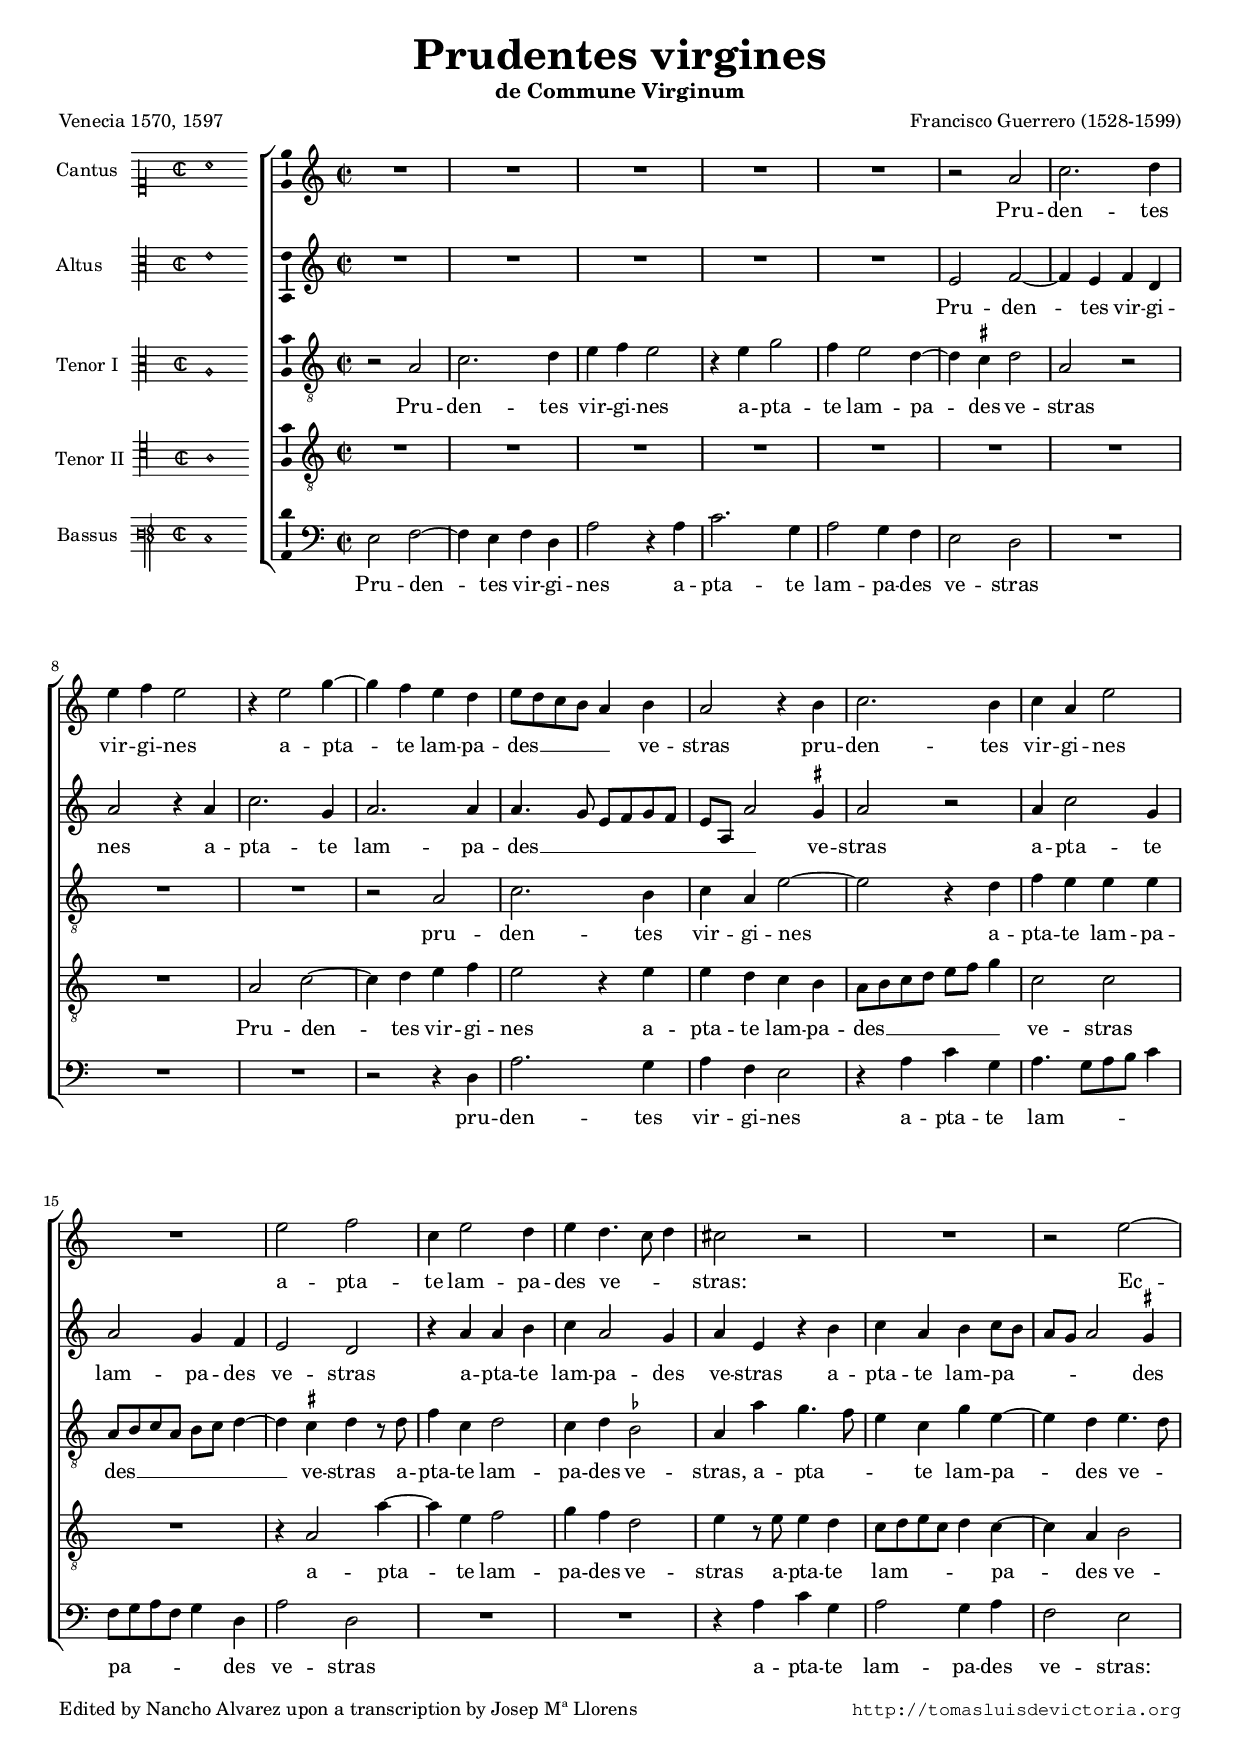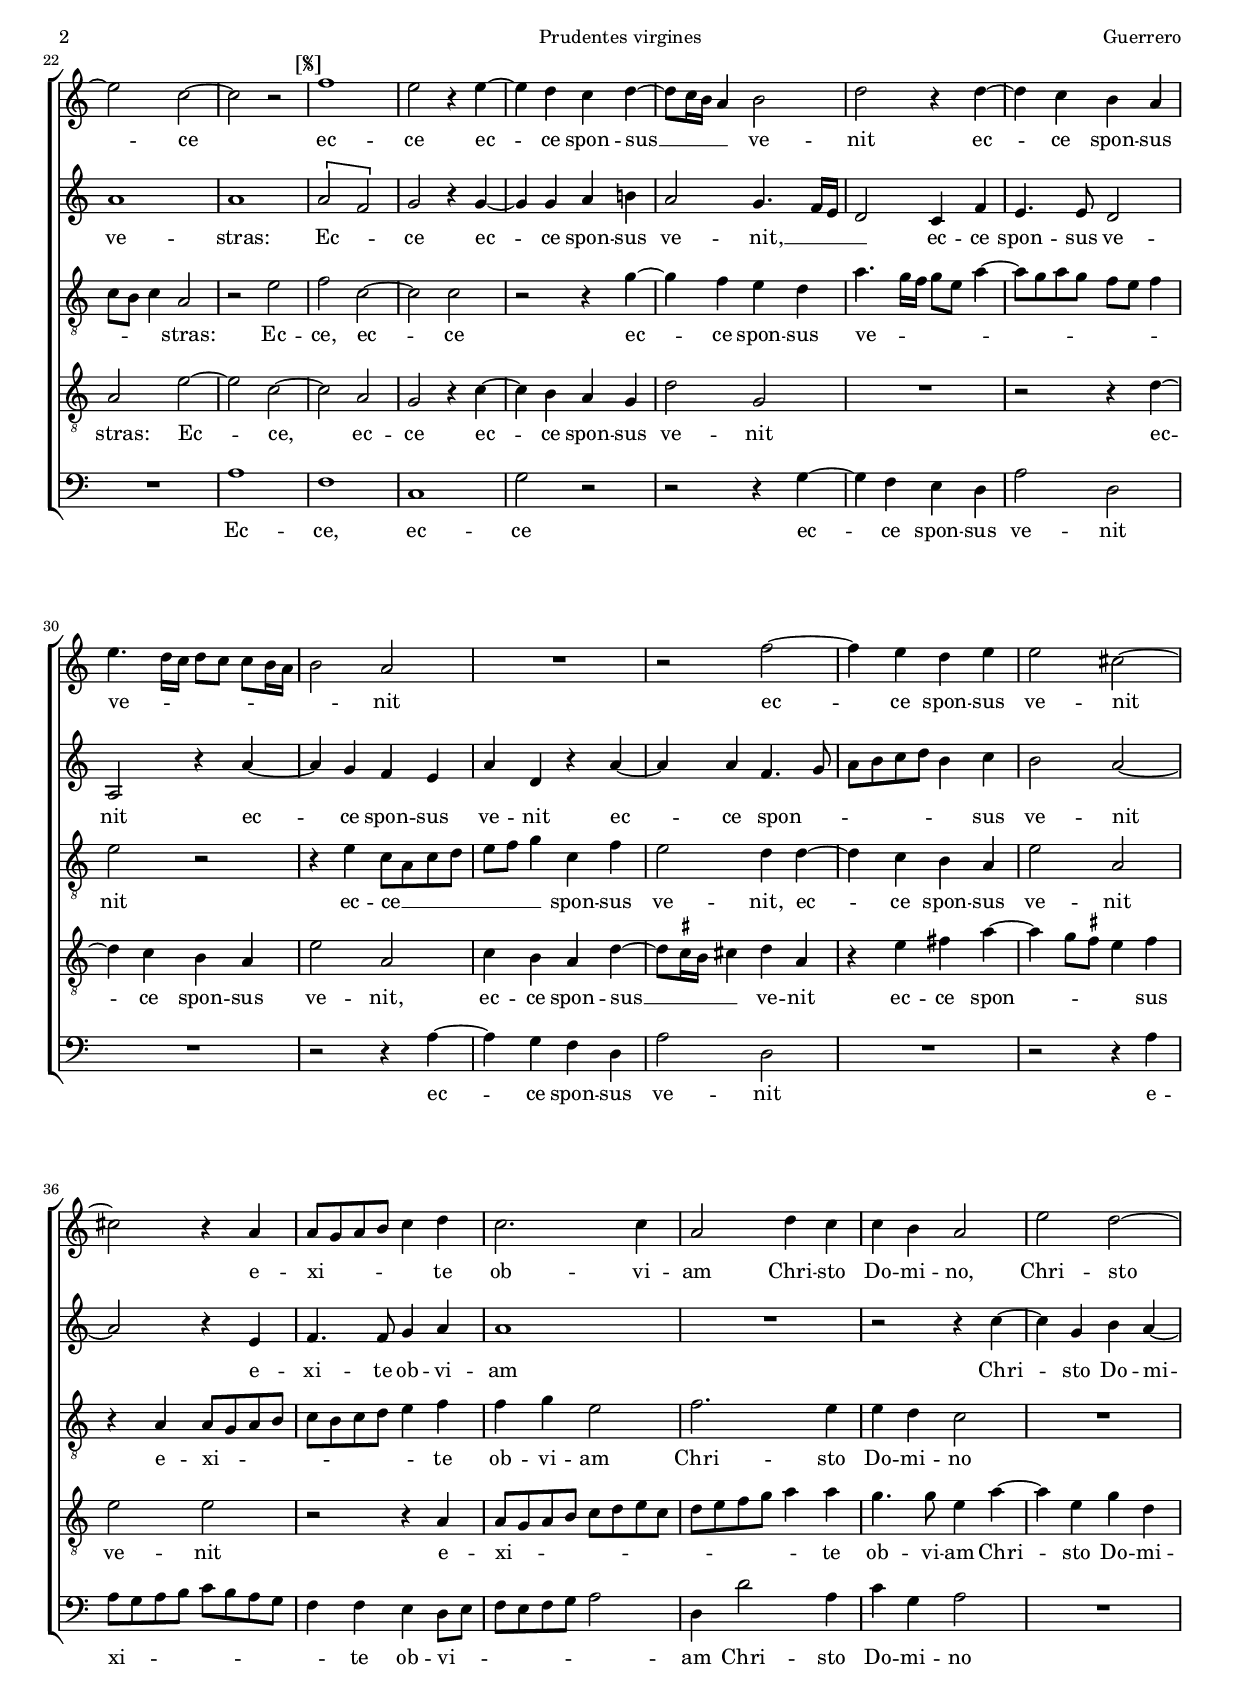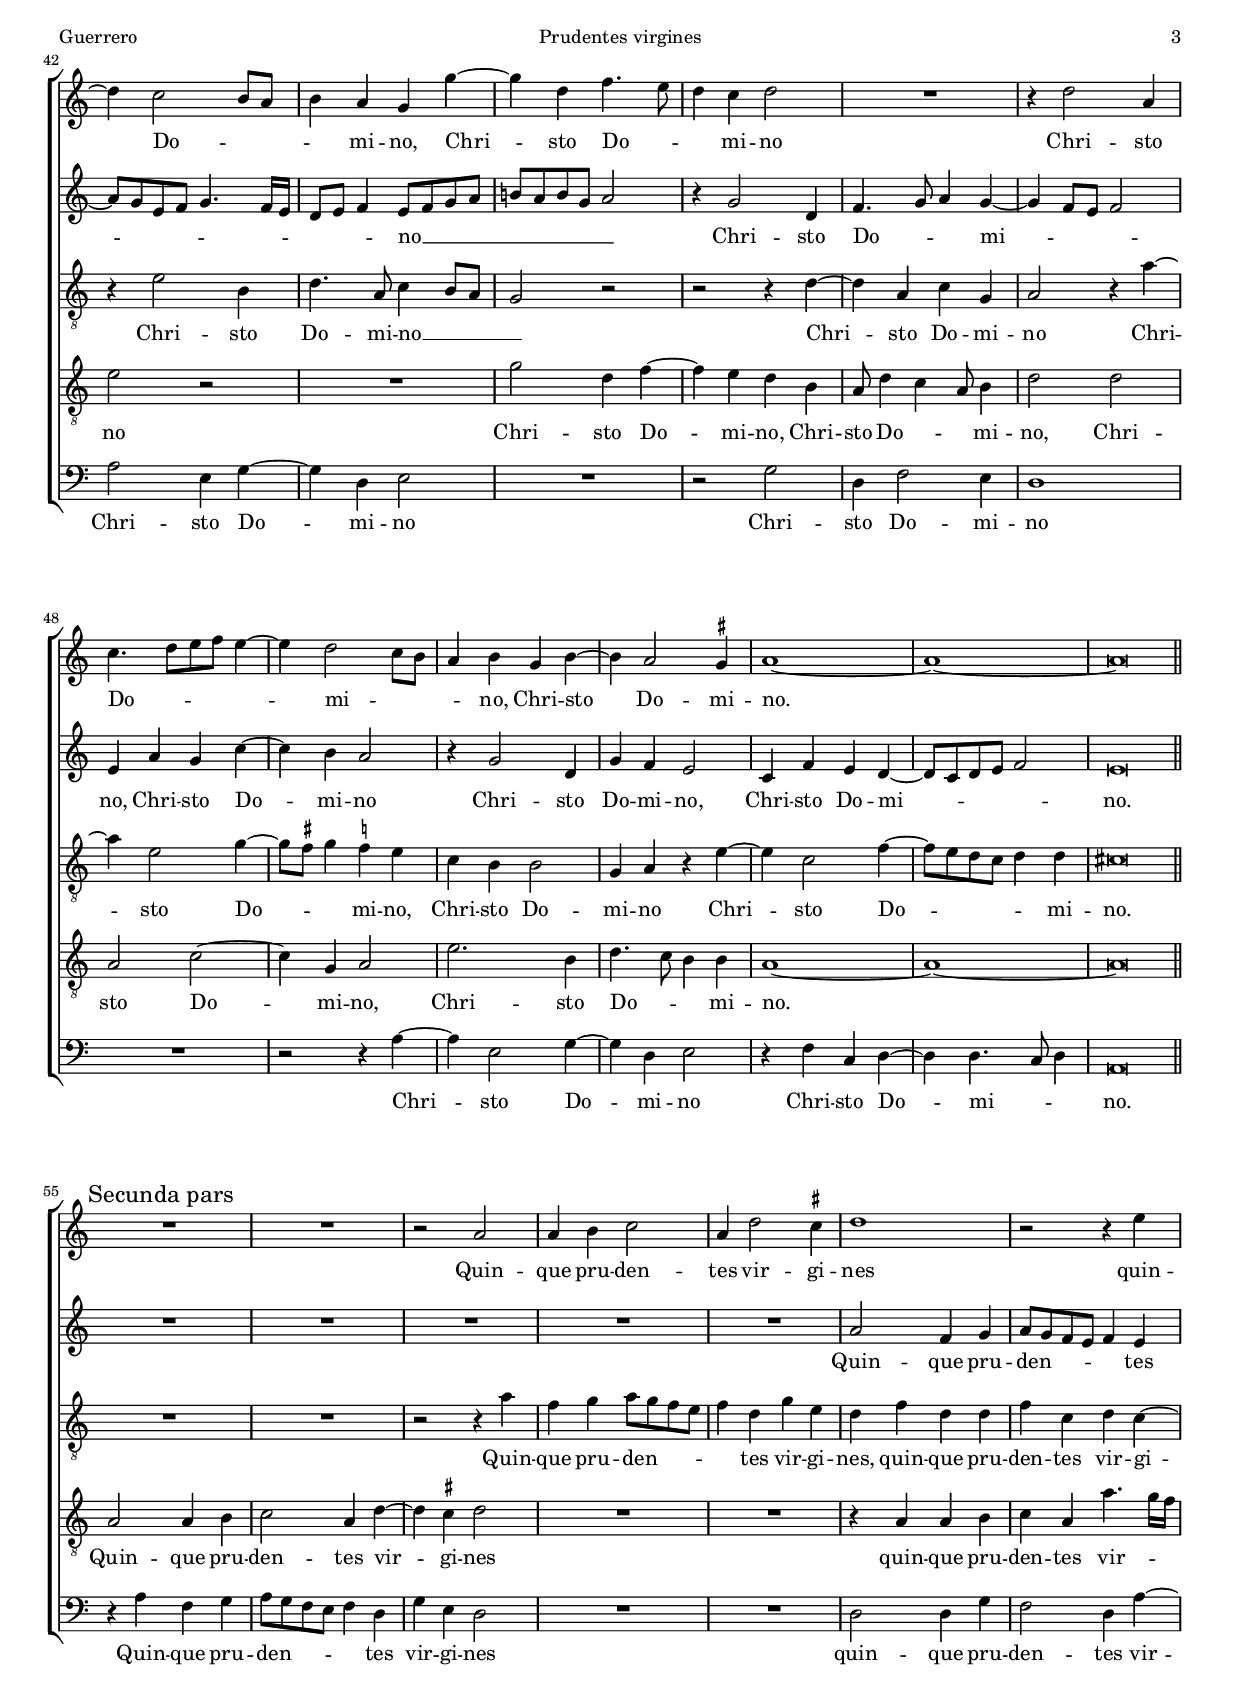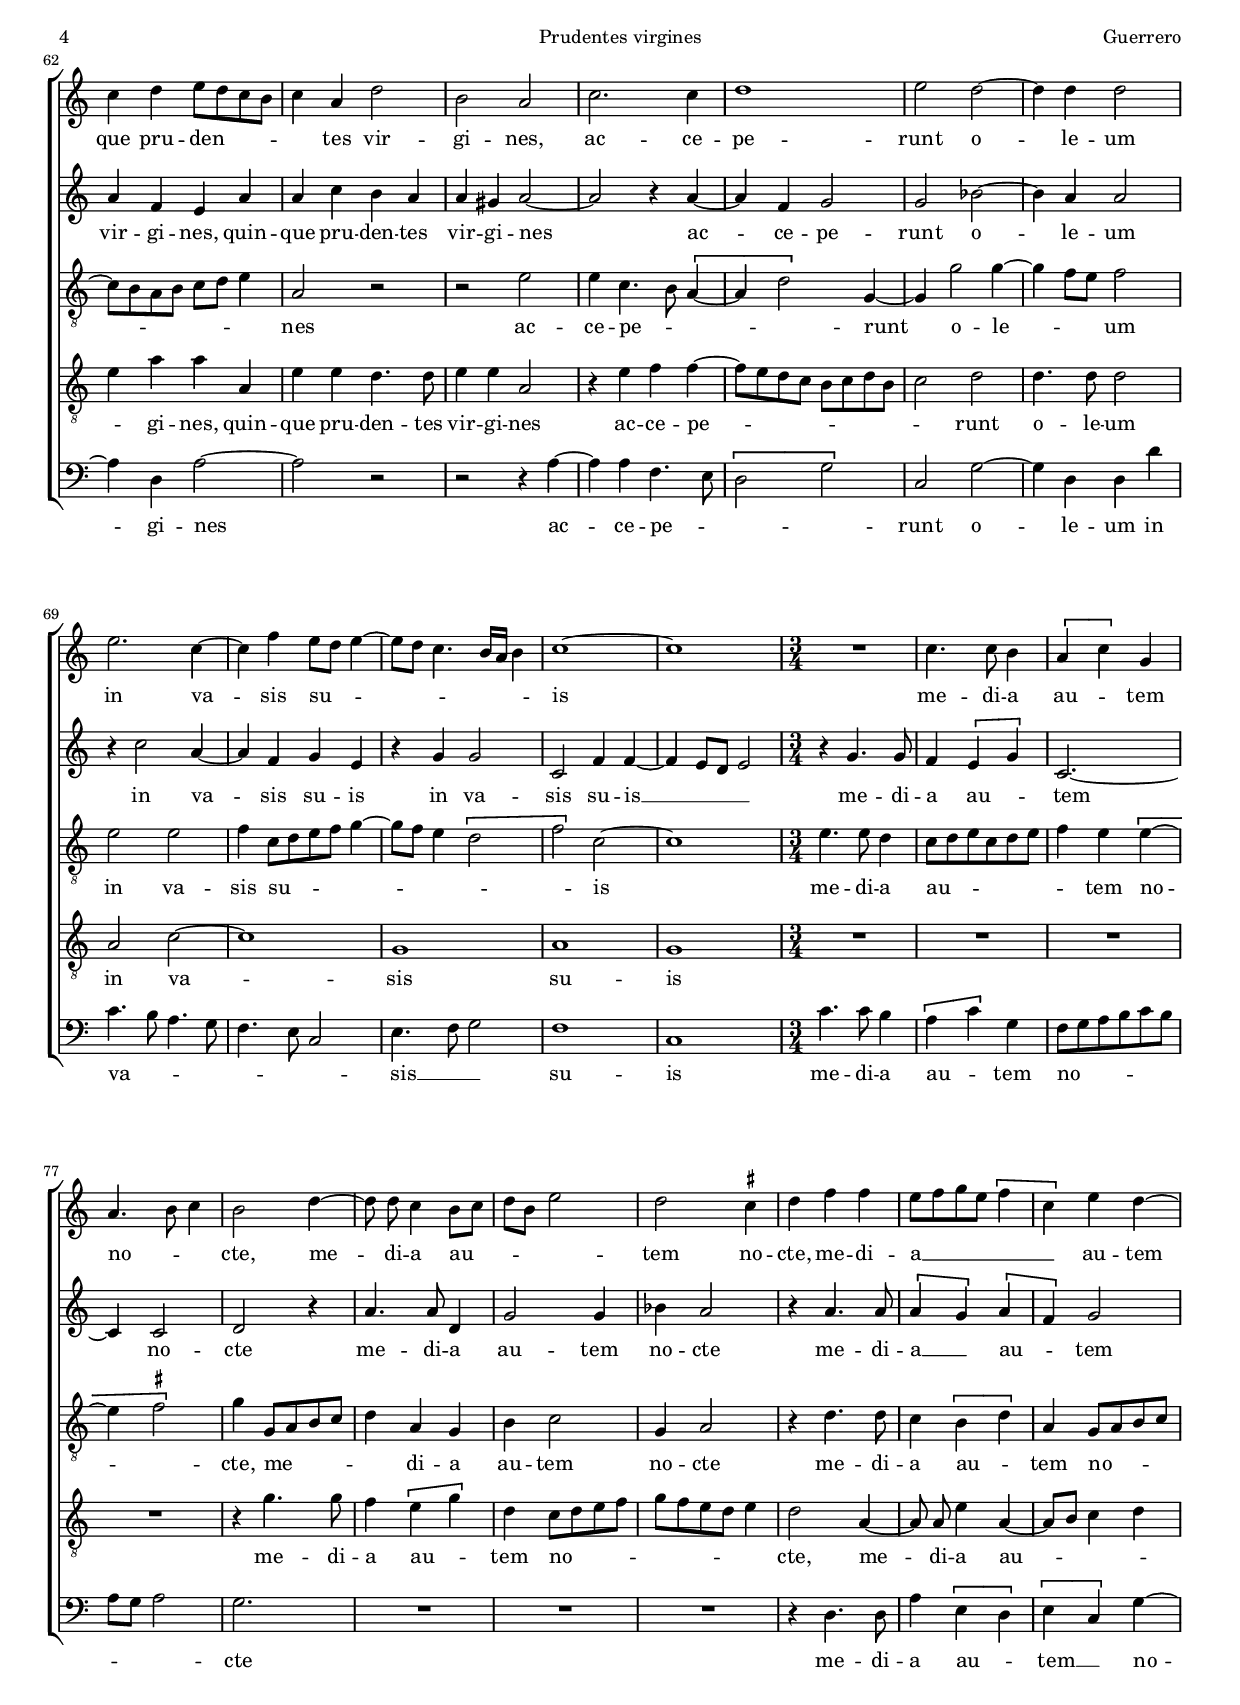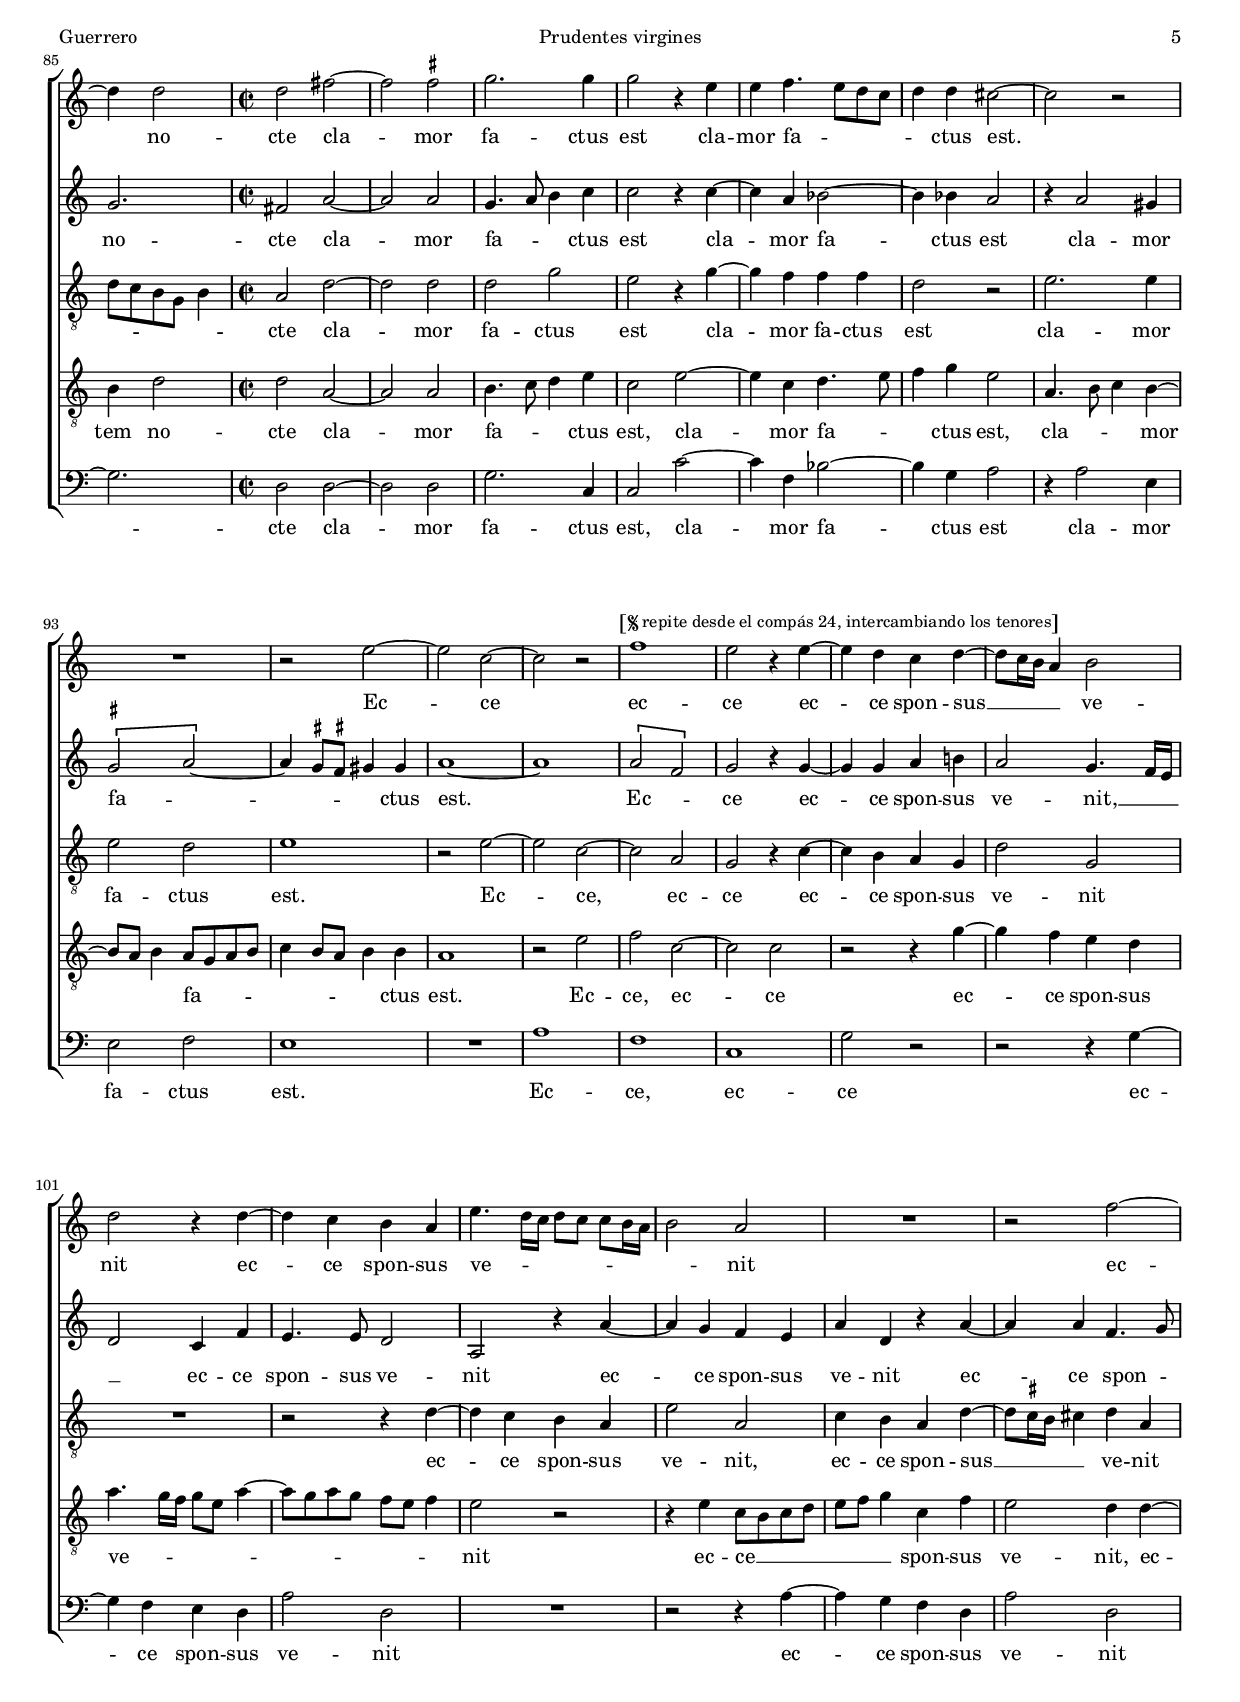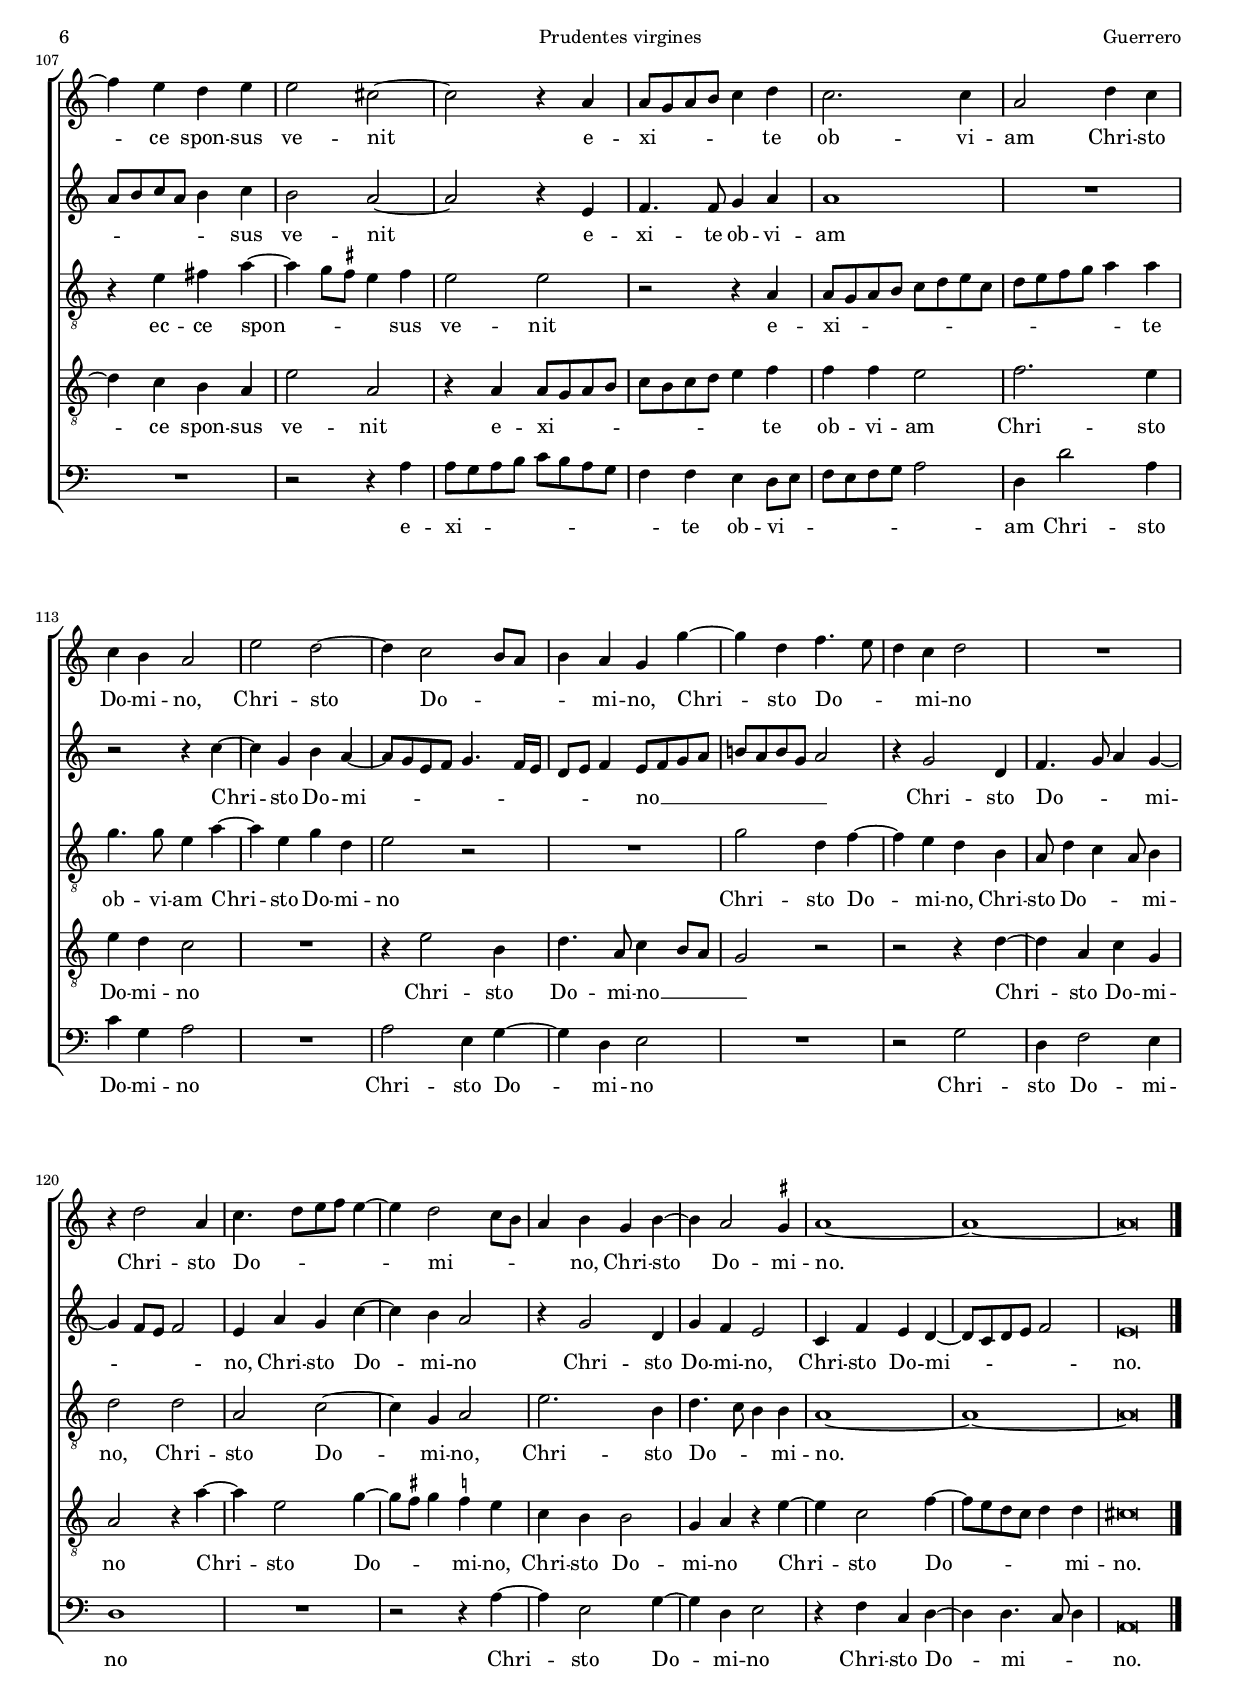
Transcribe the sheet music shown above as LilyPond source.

\version "2.22.0"

#(set-default-paper-size "a4")
#(set-global-staff-size 16.2)
#(ly:set-option 'point-and-click #f)
%mobile -s14.5 -i3.2

italicas=\override LyricText.font-shape = #'italic
rectas=\override LyricText.font-shape = #'upright
ss=\once \set suggestAccidentals = ##t
incipitwidth = 20
mtempo={\tempo 4 = 100}
mtempob={\tempo 4 = 50}
mt=#(define-music-function (offset) (number?) ; move lyric text
      #{ \once \override LyricText.X-offset = -$offset #})

htitle="Prudentes virgines"
hcomposer="Guerrero"

\header {
	title=\markup{\fontsize #3 "Prudentes virgines"}
	subtitle="de Commune Virginum"
%	subsubtitle=\markup{\null \vspace #2 }
	composer="Francisco Guerrero (1528-1599)"
	pdfauthor = \composer
	%opus="(-)"
	poet=\markup{"Venecia 1570, 1597"}
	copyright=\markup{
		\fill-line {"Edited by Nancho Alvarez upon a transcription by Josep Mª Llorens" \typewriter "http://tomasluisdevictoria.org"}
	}
%	tagline=""
}



global={\key c \major \time 2/2  \skip 1*54 \bar "||" \break
		\skip 1*19 \time 3/4
		\skip 1*3/4*12 \time 2/2
		\skip 1*42 \bar "|."
}

cantus=\relative c'' {
	R1*4/4
	R1*4/4
	R1*4/4
	R1*4/4
%5
	R1*4/4
	r2 a
	c2. d4
	e f e2
	r4 e2 g4 ~
%10
	g f e d
	e8 d c b a4 b
	a2 r4 b
	c2. b4
	c a e'2
%15
	R1*4/4
	e2 f
	c4 e2 d4
	e d4. c8 d4
	cis2 r
%20
	R1*4/4
	r2 e ~
	e c ~
	c r
	\mark \markup{\fontsize #0 \concat{"[" \fontsize #-6 \raise #1 \musicglyph "scripts.segno" "]"}}
	f1
%25
	e2 r4 e ~
	e d c d ~
	d8 c16 b a4 b2
	d r4 d ~
	d c b a
%30
	e'4.  d16[ c]  d8[ c]  c[ b16 a]
	b2 a
	R1*4/4
	r2 f' ~
	f4 e d e
%35
	e2 cis ~
	cis r4 a
	a8 g a b c4 d
	c2. c4
	a2 d4 c
%40
	c b a2
	e' d ~
	d4 c2 b8 a
	b4 a g g' ~
	g d f4. e8
%45
	d4 c d2
	R1*4/4
	r4 d2 a4
	c4.  d8[ e f] e4 ~
	e d2 c8 b
%50
	a4 b g b ~
	b a2 \ss gis4
	a1 ~
	a ~
	a\breve*1/2
%55
        \mark \markup{"Secunda pars"}
	R1*4/4*2
	r2 a
	a4 b c2
	a4 d2 \ss cis4
%60
	d1
	r2 r4 e
	c d e8 d c b
	c4 a d2
	b a
%65
	c2. c4
	d1
	e2 d ~
	d4 d d2
	e2. c4 ~
%70
	c f e8 d e4 ~
	e8 d c4. b16 a b4
	c1 ~
	c
	R1*3/4
%75
	c4. c8 b4
	\[a c\] g
	a4. b8 c4
	b2 d4 ~
	\set Staff.autoBeaming = ##f
	d8 d c4  b8[ c]
	\set Staff.autoBeaming = ##t
%80
	d b e2
	d \ss cis4
	d f f
	e8 f g e \[f4
	c\] e d ~
%85
	d d2
	d fis ~
	fis \ss fis
	g2. g4
	g2 r4 e
%90
	e f4. e8 d c
	d4 d cis2 ~
	cis r
	R1*4/4
	r2 e ~
%95
	e c ~
	c r
	\override Score.RehearsalMark.self-alignment-X=#LEFT
	\mark \markup{\fontsize #0 \concat{"[" \fontsize #-6 \raise #1 \musicglyph "scripts.segno" \fontsize #-3 \raise #.5 " repite desde el compás 24, intercambiando los tenores" "]"}}
	f1
	e2 r4 e ~
	e d c d ~
%100
	d8 c16 b a4 b2
	d r4 d ~
	d c b a
	e'4.  d16[ c]  d8[ c]  c[ b16 a]
	b2 a
%105
	R1*4/4
	r2 f' ~
	f4 e d e
	e2 cis ~
	cis r4 a
%110
	a8 g a b c4 d
	c2. c4
	a2 d4 c
	c b a2
	e' d ~
%115
	d4 c2 b8 a
	b4 a g g' ~
	g d f4. e8
	d4 c d2
	R1*4/4
%120
	r4 d2 a4
	c4.  d8[ e f] e4 ~
	e d2 c8 b
	a4 b g b ~
	b a2 \ss gis4
%125
	a1 ~
	a ~
	a\breve*1/2
}

cantusdos=\relative c' {
	R1*4/4
	R1*4/4
	R1*4/4
	R1*4/4
%5
	R1*4/4
	e2 f ~
	f4 e f d
	a'2 r4 a
	c2. g4
%10
	a2. a4
	a4. g8 e f g f
	e a, a'2 \ss gis4
	a2 r
	a4 c2 g4
%15
	a2 g4 f
	e2 d
	r4 a' a b
	c a2 g4
	a e r b'
%20
	c a b c8 b
	a g a2 \ss gis4
	a1
	a
	\[a2 f\]
%25
	g r4 g ~
	g g a b!
	a2 g4. f16 e
	d2 c4 f
	e4. e8 d2
%30
	a r4 a' ~
	a g f e
	a d, r a' ~
	a a f4. g8
	a b c d b4 c
%35
	b2 a ~
	a r4 e
	f4. f8 g4 a
	a1
	R1*4/4
%40
	r2 r4 c ~
	c g b a ~
	a8 g e f g4. f16 e
	d8 e f4 e8 f g a
	b! a b g a2
%45
	r4 g2 d4
	f4. g8 a4 g ~
	g f8 e f2
	e4 a g c ~
	c b a2
%50
	r4 g2 d4
	g f e2
	c4 f e d ~
	d8 c d e f2
	e\breve*1/2
%55
	R1*4/4
	R1*4/4
	R1*4/4
	R1*4/4
	R1*4/4
%60
	a2 f4 g
	a8 g f e f4 e
	a f e a
	a c b a
	a gis a2 ~
%65
	a r4 a ~
	a f g2
	g bes ~
	bes4 a a2
	r4 c2 a4 ~
%70
	a f g e
	r g g2
	c, f4 f ~
	f e8 d e2
	r4 g4. g8
%75
	f4 \[e g\]
	c,2. ~
	c4 c2
	d r4
	a'4. a8 d,4
%80
	g2 g4
	bes a2
	r4 a4. a8
	\[a4 g\] \[a
	f\] g2
%85
	g2.
	fis2 a ~
	a a
	g4. a8 b4 c
	c2 r4 c ~
%90
	c a bes2 ~
	bes4 bes a2
	r4 a2 gis4
	\[\ss gis2 a ~ \]
	a4 \ss gis8 \ss fis gis!4 gis
%95
	a1 ~
	a
	\[a2 f\]
	g r4 g ~
	g g a b!
%100
	a2 g4. f16 e
	d2 c4 f
	e4. e8 d2
	a r4 a' ~
	a g f e
%105
	a d, r a' ~
	a a f4. g8
	a b c a b4 c
	b2 a ~
	a r4 e
%110
	f4. f8 g4 a
	a1
	R1*4/4
	r2 r4 c ~
	c g b a ~
%115
	a8 g e f g4. f16 e
	d8 e f4 e8 f g a
	b! a b g a2
	r4 g2 d4
	f4. g8 a4 g ~
%120
	g f8 e f2
	e4 a g c ~
	c b a2
	r4 g2 d4
	g f e2
%125
	c4 f e d ~
	d8 c d e f2
	e\breve*1/2
}

altus=\relative c' {
	r2 a
	c2. d4
	e f e2
	r4 e g2
%5
	f4 e2 d4 ~
	d4 \ss cis4 d2
	a2 r
	R1*4/4
	R1*4/4
%10
	r2 a
	c2. b4
	c a e'2 ~
	e r4 d
	f e e e
%15
	a,8 b c a b c d4 ~
	d \ss cis d r8 d
	f4 c d2
	c4 d \ss bes2
	a4 a' g4. f8
%20
	e4 c g' e ~
	e d e4. d8
	c b c4 a2
	r e'
	f c ~
%25
	c c
	r r4 g' ~
	g f e d
	a'4. g16 f g8 e a4 ~
	a8 g a g f e f4
%30
	e2 r
	r4 e c8 a c d
	e f g4 c, f
	e2 d4 d ~
	d c b a
%35
	e'2 a,
	r4 a a8 g a b
	c b c d e4 f
	f g e2
	f2. e4
%40
	e d c2
	R1*4/4
	r4 e2 b4
	d4. a8 c4 b8 a
	g2 r
%45
	r r4 d' ~
	d a c g
	a2 r4 a' ~
	a e2 g4 ~
	g8 \ss fis g4 \ss f e
%50
	c b b2
	g4 a r e' ~
	e c2 f4 ~
	f8 e d c d4 d
	cis\breve*1/2
%55
	R1*4/4
	R1*4/4
	r2 r4 a'
	f g a8 g f e
	f4 d g e
%60
	d f d d
	f c d c ~
	c8 b a b c d e4
	a,2 r
	r e'
%65
	e4 c4. b8 \[a4 ~
	a d2\] g,4 ~
	g g'2 g4 ~
	g f8 e f2
	e e
%70
	f4  c8[ d e f] g4 ~
	g8 f e4 \[d2
	f\] c ~
	c1
	e4. e8 d4
%75
	c8 d e c d e
	f4 e \[e ~
	e \ss fis2\]
	g4 g,8 a b c
	d4 a g
%80
	b c2
	g4 a2
	r4 d4. d8
	c4 \[b d\]
	a g8 a b c
%85
	d c b g b4
	a2 d ~
	d d
	d g
	e r4 g ~
%90
	g f f f
	d2 r
	e2. e4
	e2 d
	e1
%95
	r2 e ~
	e c ~
	c a
	g r4 c ~
	c b a g
%100
	d'2 g,
	R1*4/4
	r2 r4 d' ~
	d c b a
	e'2 a,
%105
	c4 b a d ~
	d8 \ss cis16 b cis!4 d a
	r e' fis a ~
	a g8 \ss fis e4 fis
	e2 e
%110
	r r4 a,
	a8 g a b c d e c
	d e f g a4 a
	g4. g8 e4 a ~
	a e g d
%115
	e2 r
	R1*4/4
	g2 d4 f ~
	f e d b
	a8 d4 c a8 b4
%120
	d2 d
	a c ~
	c4 g a2
	e'2. b4
	d4. c8 b4 b
%125
	a1 ~
	a ~
	a\breve*1/2
}

tenor=\relative c' {
	R1*4/4
	R1*4/4
	R1*4/4
	R1*4/4
%5
	R1*4/4
	R1*4/4
	R1*4/4
	R1*4/4
	a2 c ~
%10
	c4 d e f
	e2 r4 e
	e d c b
	a8 b c d e f g4
	c,2 c
%15
	R1*4/4
	r4 a2 a'4 ~
	a e f2
	g4 f d2
	e4 r8 e e4 d
%20
	c8 d e c d4 c ~
	c a b2
	a e' ~
	e c ~
	c a
%25
	g r4 c ~
	c b a g
	d'2 g,
	R1*4/4
	r2 r4 d' ~
%30
	d c b a
	e'2 a,
	c4 b a d ~
	d8 \ss cis16 b cis!4 d a
	r e' fis a ~
%35
	a g8 \ss fis e4 fis
	e2 e
	r r4 a,
	a8 g a b c d e c
	d e f g a4 a
%40
	g4. g8 e4 a ~
	a e g d
	e2 r
	R1*4/4
	g2 d4 f ~
%45
	f e d b
	a8 d4 c a8 b4
	d2 d
	a c ~
	c4 g a2
%50
	e'2. b4
	d4. c8 b4 b
	a1 ~
	a ~
	a\breve*1/2
%55
	a2 a4 b
	c2 a4 d ~
	d \ss cis d2
	R1*4/4
	R1*4/4
%60
	r4 a a b
	c a a'4. g16 f
	e4 a a a,
	e' e d4. d8
	e4 e a,2
%65
	r4 e' f f ~
	f8 e d c b c d b
	c2 d
	d4. d8 d2
	a c ~
%70
	c1
	g
	a
	g
	R1*3/4
%75
	R1*3/4
	R1*3/4
	R1*3/4
	r4 g'4. g8
	f4 \[e g\]
%80
	d c8 d e f
	g f e d e4
	d2 a4 ~
	\set Staff.autoBeaming = ##f
	a8 a e'4 a, ~
	\set Staff.autoBeaming = ##t
	a8 b c4 d
%85
	b d2
	d a ~
	a a
	b4. c8 d4 e
	c2 e ~
%90
	e4 c d4. e8
	f4 g e2
	a,4. b8 c4 b ~
	b8 a b4 a8 g a b
	c4 b8 a b4 b
%95
	a1
	r2 e'
	f c ~
	c c
	r r4 g' ~
%100
	g f e d
	a'4. g16 f g8 e a4 ~
	a8 g a g f e f4
	e2 r
	r4 e c8 b c d
%105
	e f g4 c, f
	e2 d4 d ~
	d c b a
	e'2 a,
	r4 a a8 g a b
%110
	c b c d e4 f
	f f e2
	f2. e4
	e d c2
	R1*4/4
%115
	r4 e2 b4
	d4. a8 c4 b8 a
	g2 r
	r r4 d' ~
	d a c g
%120
	a2 r4 a' ~
	a e2 g4 ~
	g8 \ss fis g4 \ss f e
	c b b2
	g4 a r e' ~
%125
	e c2 f4 ~
	f8 e d c d4 d
	cis\breve*1/2
}

bassus=\relative c {
	e2 f ~
	f4 e f d
	a'2 r4 a
	c2. g4
%5
	a2 g4 f
	e2 d
	R1*4/4
	R1*4/4
	R1*4/4
%10
	r2 r4 d
	a'2. g4
	a f e2
	r4 a c g
	a4.  g8[ a b] c4
%15
	f,8 g a f g4 d
	a'2 d,
	R1*4/4
	R1*4/4
	r4 a' c g
%20
	a2 g4 a
	f2 e
	R1*4/4
	a1
	f
%25
	c
	g'2 r
	r r4 g ~
	g f e d
	a'2 d,
%30
	R1*4/4
	r2 r4 a' ~
	a g f d
	a'2 d,
	R1*4/4
%35
	r2 r4 a'
	a8 g a b c b a g
	f4 f e d8 e
	f e f g a2
	d,4 d'2 a4
%40
	c g a2
	R1*4/4
	a2 e4 g ~
	g d e2
	R1*4/4
%45
	r2 g
	d4 f2 e4
	d1
	R1*4/4
	r2 r4 a' ~
%50
	a e2 g4 ~
	g d e2
	r4 f c d ~
	d d4. c8 d4
	a\breve*1/2
%55
	r4 a' f g
	a8 g f e f4 d
	g e d2
	R1*4/4
	R1*4/4
%60
	d2 d4 g
	f2 d4 a' ~
	a d, a'2 ~
	a r
	r r4 a ~
%65
	a a f4. e8
	\[d2 g\]
	c, g' ~
	g4 d d d'
	c4. b8 a4. g8
%70
	f4. e8 c2
	e4. f8 g2
	f1
	c
	c'4. c8 b4
%75
	\[a c\] g
	f8 g a b c b
	a g a2
	g2.
	R1*3/4
%80
	R1*3/4
	R1*3/4
	r4 d4. d8
	a'4 \[e d\]
	\[e c\] g' ~
%85
	g2.
	d2 d ~
	d d
	g2. c,4
	c2 c' ~
%90
	c4 f, bes2 ~
	bes4 g a2
	r4 a2 e4
	e2 f
	e1
%95
	R1*4/4
	a1
	f
	c
	g'2 r
%100
	r r4 g ~
	g f e d
	a'2 d,
	R1*4/4
	r2 r4 a' ~
%105
	a g f d
	a'2 d,
	R1*4/4
	r2 r4 a'
	a8 g a b c b a g
%110
	f4 f e d8 e
	f e f g a2
	d,4 d'2 a4
	c g a2
	R1*4/4
%115
	a2 e4 g ~
	g d e2
	R1*4/4
	r2 g
	d4 f2 e4
%120
	d1
	R1*4/4
	r2 r4 a' ~
	a e2 g4 ~
	g d e2
%125
	r4 f c d ~
	d d4. c8 d4
	a\breve*1/2
}

textocantus=\lyricmode{
Pru -- den -- tes vir -- gi -- nes
a -- pta -- _ te lam -- pa -- \mt #.5 des __ _ _ _ _ ve -- stras
pru -- den -- tes vir -- gi -- nes
a -- pta -- te lam -- pa -- des ve -- _ _ stras:
Ec -- _ ce _ 
ec -- ce 
ec -- _ ce spon -- sus __ _ _ _ _ ve -- nit
\mt #.3 ec -- _ ce spon -- sus ve -- _ _ _ _ _ _ _ _ nit
ec -- _ ce spon -- sus ve -- nit _
e -- xi -- _ _ _ _ te ob -- vi -- am Chri -- sto Do -- mi -- no,
Chri -- sto _ Do -- _ _ _ mi -- no,
Chri -- _ sto Do -- _ _ mi -- no
Chri -- sto Do -- _ _ _ _ _ mi -- _ _ _ no,
Chri -- sto _ Do -- mi -- no. _ _ 
Quin -- que pru -- den -- tes vir -- gi -- nes
quin -- que pru -- \mt #.5 den -- _ _ _ _ tes vir -- gi -- nes,
ac -- ce -- pe -- runt o -- _ le -- um
in va -- _ sis su -- _ _ _ _ _ _ _ _ is _ 
me -- di -- a \mt #.5 au -- _ tem no -- _ _ cte,
me -- _ di -- a au -- _ _ _ _ tem no -- cte,
me -- di -- a __ _ _ _ _ _ au -- \mt #1 tem _ no -- cte 
cla -- _ mor fa -- ctus est
cla -- mor fa -- _ _ _ _ ctus est. _
Ec -- _ ce _
ec -- ce 
ec -- _ ce spon -- sus __ _ _ _ _ ve -- nit
ec -- _ ce spon -- sus ve -- _ _ _ _ _ _ _ _ nit
ec -- _ ce spon -- sus ve -- nit _
e -- xi -- _ _ _ _ te ob -- vi -- am
Chri -- sto Do -- mi -- no,
Chri -- sto _ Do -- _ _ _ mi -- no,
Chri -- _ sto Do -- _ _ mi -- no
Chri -- sto Do -- _ _ _ _ _ mi -- _ _ _ no,
Chri -- sto _ Do -- mi -- no. _ _ 

}

textocantusdos=\lyricmode{
Pru -- \mt #1 den -- _ tes vir -- gi -- nes
a -- pta -- te lam -- pa -- \mt #.5 des __ _ _ _ _ _ _ _ _ ve -- stras
a -- pta -- te lam -- pa -- des ve -- stras
a -- pta -- te lam -- pa -- des ve -- stras
a -- pta -- te lam -- pa -- _ _ _ _ des ve -- \mt #1.5 stras:
\mt #.4 Ec -- _ ce
ec -- _ ce spon -- sus ve -- \mt #.5 nit, __ _ _ _ 
ec -- ce spon -- sus ve -- nit
ec -- _ ce spon -- sus ve -- nit
ec -- _ ce \mt #.5 spon -- _ _ _ _ _ _ sus ve -- nit _
e -- xi -- te ob -- vi -- am
\mt #1.5 Chri -- _ sto Do -- mi -- _ _ _ _ _ _ _ _ _ _ no __ _ _ _ _ _ _ _ _ 
Chri -- sto Do -- _ _ mi -- _ _ _ _ no,
Chri -- sto Do -- _ mi -- no
Chri -- sto Do -- mi -- no, 
Chri -- sto Do -- mi -- _ _ _ _ _ no.
Quin -- que pru -- \mt #.5 den -- _ _ _ _ tes
vir -- gi -- nes,
quin -- que pru -- den -- tes vir -- gi -- nes _
ac -- _ ce -- pe -- runt o -- _ le -- um
in va -- _ sis su -- is
in va -- sis su -- is __ _ _ _ _ 
me -- di -- a \mt #.2 au -- _ \mt #.5 tem _ no -- cte
me -- di -- a au -- tem no -- cte
me -- di -- a __ _ au -- _ tem no -- cte 
cla -- _ mor fa -- _ _ ctus est
cla -- _ mor fa -- _ ctus est
cla -- mor fa -- _ _ _ _ _ ctus est. _
\mt #.4 Ec -- _ ce
ec -- _ ce spon -- sus ve -- \mt #.3 nit, __ _ _ _ 
ec -- ce spon -- sus ve -- nit
ec -- _ ce spon -- sus ve -- nit
ec -- _ ce \mt #.5 spon -- _ _ _ _ _ _ sus ve -- nit _
e -- xi -- te ob -- vi -- am
Chri -- _ sto Do -- mi -- _ _ _ _ _ _ _ _ _ _ no __ _ _ _ _ _ _ _ _ 
Chri -- sto Do -- _ _ \mt #.5 mi -- _ _ _ _ no,
Chri -- sto Do -- _ mi -- no
Chri -- sto Do -- mi -- no, Chri -- sto Do -- mi -- _ _ _ _ _ no.
}

textoaltus=\lyricmode{
Pru -- den -- tes vir -- gi -- nes 
a -- pta -- te lam -- pa -- _ des ve -- \mt #1.5 stras
pru -- den -- tes vir -- gi -- nes _
a -- pta -- te lam -- pa -- \mt #.5 des __ _ _ _ _ _ _ _ ve -- stras
a -- pta -- te lam -- pa -- des ve -- stras,
a -- \mt #.5 pta -- _ _ te lam -- pa -- _ des ve -- _ _ _ _ \mt #2 stras:
Ec -- ce, 
ec -- _ ce
ec -- _ ce spon -- sus ve -- _ _ _ _ _ _ _ _ _ _ _ _ nit
ec -- ce __ _ _ _ _ _ _  spon -- sus ve -- nit,
ec -- _ ce spon -- sus ve -- nit
e -- xi -- _ _ _ _ _ _ _ _ te ob -- vi -- am
Chri -- sto Do -- mi -- no
Chri -- sto Do -- mi -- no __ _ _ _ 
Chri -- _ sto Do -- mi -- no
\mt #1.5 Chri -- _ sto Do -- _ _ _ mi -- no,
Chri -- sto Do -- mi -- no
\mt #1 Chri -- _ sto Do -- _ _ _ _ _ mi -- no.
Quin -- que pru -- \mt #.5 den -- _ _ _ _ tes vir -- gi -- nes,
quin -- que pru -- den -- tes vir -- gi -- _ _ _ _ _ _ _ nes
ac -- ce -- pe -- _ _ _ _ runt _ 
o -- le -- _ _ _ um
in va -- sis su -- _ _ _ _ _ _ _ _ _ is _
me -- di -- a au -- _ _ _ _ _ _ tem
no -- _ _ cte,
me -- _ _ _ _ di -- a au -- tem
no -- cte
me -- di -- a au -- _ tem no -- _ _ _ _ _ _ _ _ cte
cla -- _ mor fa -- ctus est
cla -- _ mor fa -- ctus est
cla -- mor fa -- ctus est.
Ec -- _ ce, _
ec -- ce 
ec -- _ ce spon -- sus ve -- nit
ec -- _ ce spon -- sus ve -- nit,
ec -- ce spon -- sus __ _ _ _ _ ve -- nit
ec -- ce spon -- _ _ _ _ sus ve -- nit
e -- xi -- _ _ _ _ _ _ _ _ _ _ _ _ te ob -- vi -- am Chri -- _ sto Do -- mi -- no
Chri -- sto Do -- _ mi -- no,
Chri -- sto \mt #.4 Do -- _ _ mi -- no,
Chri -- sto Do -- _ mi -- no,
Chri -- sto Do -- _ _ mi -- no. _ _ 
}

textotenor=\lyricmode{
Pru -- den -- _ tes vir -- gi -- nes
a -- pta -- te lam -- pa -- \mt #.5 des __ _ _ _ _ _ _ ve -- stras
a -- pta -- _ te lam -- pa -- des ve -- stras
a -- pta -- te \mt #.5 lam -- _ _ _ _ pa -- _ des ve -- \mt #1.5 stras:
Ec -- _ ce, _
ec -- ce 
ec -- _ ce spon -- sus ve -- nit
ec -- _ ce spon -- sus ve -- nit,
ec -- ce spon -- sus __ _ _ _ _ ve -- nit
ec -- ce \mt #1.5 spon -- _ _ _ _ sus ve -- nit
e -- xi -- _ _ _ _ _ _ _ _ _ _ _ _ te ob -- vi -- am 
\mt #1.5 Chri -- _ sto Do -- mi -- no
Chri -- sto Do -- _ mi -- no,
Chri -- sto \mt #.4 Do -- _ _ mi -- no,
Chri -- sto Do -- _ mi -- no,
Chri -- sto Do -- _ _ mi -- no. _ _ 
Quin -- que pru -- den -- tes vir -- _ gi -- nes
quin -- que pru -- den -- tes \mt #.7 vir -- _ _ _ gi -- nes,
quin -- que pru -- den -- tes vir -- gi -- nes
ac -- ce -- pe -- _ _ _ _ _ _ _ _ _ runt o -- le -- um in va -- _ sis su -- is
me -- di -- a au -- _ tem no -- _ _ _ _ _ _ _ _ cte,
me -- _ di -- a au -- _ _ _ _ tem no -- cte
cla -- _ mor fa -- _ _ ctus est,
cla -- _ mor fa -- _ _ ctus est,
\mt #.4 cla -- _ _ \mt #.7 mor _ _ _ fa -- _ _ _ _ _ _ _ ctus est.
Ec -- ce, 
ec -- _ ce
ec -- _ ce spon -- sus ve -- _ _ _ _ _ _ _ _ _ _ _ _ nit
ec -- ce __ _ _ _ _ _ _  spon -- sus ve -- nit,
ec -- _ ce spon -- sus ve -- nit
e -- xi -- _ _ _ _ _ _ _ _ te ob -- vi -- am
Chri -- sto Do -- mi -- no
Chri -- sto Do -- mi -- no __ _ _ _ 
Chri -- _ sto Do -- mi -- no
Chri -- _ sto Do -- _ _ _ mi -- no,
Chri -- sto Do -- mi -- no
Chri -- _ sto Do -- _ _ _ _ _ mi -- no.

}

textobassus=\lyricmode{
Pru -- den -- _ tes vir -- gi -- nes
a -- pta -- te lam -- pa -- des ve -- stras
pru -- den -- tes vir -- gi -- nes
a -- pta -- te \mt #.5 lam -- _ _ _ _ pa -- _ _ _ _ des ve -- stras
a -- pta -- te lam -- pa -- des ve -- stras:
Ec -- ce,
ec -- ce
ec -- _ ce spon -- sus ve -- nit
ec -- _ ce spon -- sus ve -- nit
e -- xi -- _ _ _ _ _ _ _ _ te ob -- vi -- _ _ _ _ _ _ am
Chri -- sto Do -- mi -- no
Chri -- sto Do -- _ mi -- no
Chri -- sto Do -- mi -- no
Chri -- _ sto Do -- _ mi -- no
Chri -- sto Do -- _ mi -- _ _ no.
Quin -- que pru -- \mt #.5 den -- _ _ _ _ tes vir -- gi -- nes
quin -- que pru -- den -- tes \mt #.5 vir -- _ gi -- nes _
ac -- _ ce -- pe -- _ _ _ runt o -- _ le -- um in va -- _ _ _ _ _ _ \mt #.2 sis __ _ _ su -- is
me -- di -- a au -- _ tem no -- _ _ _ _ _ _ _ _ cte
me -- di -- a au -- _ \mt #.7 tem __ _ no -- _ cte
cla -- _ mor fa -- ctus est,
cla -- _ mor fa -- _ ctus est
cla -- mor fa -- ctus est.
Ec -- ce,
ec -- ce
ec -- _ ce spon -- sus ve -- nit
ec -- _ ce spon -- sus ve -- nit
e -- xi -- _ _ _ _ _ _ _ _ te ob -- vi -- _ _ _ _ _ _ am
Chri -- sto Do -- mi -- no
Chri -- sto Do -- _ mi -- no
Chri -- sto Do -- mi -- no
\mt #.5 Chri -- _ sto Do -- _ mi -- no
Chri -- sto Do -- _ mi -- _ _ no.
}




incipitcantus=\markup{
	\score{
		{ 
		\set Staff.instrumentName="Cantus  "
		\override NoteHead.style = #'neomensural
		\override Staff.TimeSignature.style = #'neomensural
		\cadenzaOn 
		\clef "petrucci-c1"
		\key c \major
		\time 2/2
                a'1
		} 

	\layout { line-width=\incipitwidth indent = 0 }
	}
}


% No me fío de que estas sean las claves verdaderas, pero son las que pone CSIC.
% También pone CCATB, aunque por claves debería ser CAATB y por tesitura CATTB (de hecho son 2 tenores gemelos que se repiten intercambiandose)

incipitcantusdos=\markup{
	\score{
		{ 
		\set Staff.instrumentName="Altus     "
		\override NoteHead.style = #'neomensural
		\override Staff.TimeSignature.style = #'neomensural
		\cadenzaOn 
		\clef "petrucci-c3"
		\key c \major
		\time 2/2
                e'1
		} 

	\layout { line-width=\incipitwidth indent = 0 }
	}
}

incipitaltus=\markup{
	\score{
		{ 
		  \set Staff.instrumentName="Tenor I  "
		\override NoteHead.style = #'neomensural 
		\override Staff.TimeSignature.style = #'neomensural
		\cadenzaOn 
		\clef "petrucci-c3"
		\key c \major
		\time 2/2
                a1
		} 
	\layout { line-width=\incipitwidth indent = 0 }
	}
}


incipittenor=\markup{
	\score{
		{ 
		\set Staff.instrumentName="Tenor II "
		\override NoteHead.style = #'neomensural 
		\override Staff.TimeSignature.style = #'neomensural
		\cadenzaOn 
		\clef "petrucci-c4"
		\key c \major
		\time 2/2
                a1 % CSIC f1
		} 
	\layout { line-width=\incipitwidth indent=0 }
	}
}

incipitbassus=\markup{
	\score{
		{ 
		\set Staff.instrumentName="Bassus  "
		\override NoteHead.style = #'neomensural
		\override Staff.TimeSignature.style = #'neomensural
		\cadenzaOn 
		\clef "petrucci-f3"
		\key c \major
		\time 2/2
                e1
		} 
	\layout { line-width=\incipitwidth indent = 0 }
	}
}

%\layout {
%       \context {\Voice
%               \remove Ligature_bracket_engraver
%               \consists Mensural_ligature_engraver
%       }
%       line-width=\incipitwidth
%       indent = 0
%}

\score {\transpose c' c'{
\new ChoirStaff<<

	\new Staff <<\global
	\new Voice="v1" {
		\set Staff.instrumentName=\incipitcantus
		\clef "treble"
		\cantus }
	\new Lyrics \lyricsto "v1" {\textocantus }
	>>
	
	\new Staff <<\global
	\new Voice="v5" {
		\set Staff.instrumentName=\incipitcantusdos
		\clef "treble"
		\cantusdos }
	\new Lyrics \lyricsto "v5" {\textocantusdos }
	>>

	\new Staff <<\global
	\new Voice="v2" {
		\set Staff.instrumentName=\incipitaltus
		\clef "G_8"
		\altus }
	\new Lyrics \lyricsto "v2" {\textoaltus }
	>>
	
	\new Staff <<\global
	\new Voice="v3" {
		\set Staff.instrumentName=\incipittenor
		\clef "G_8"
		\tenor }
	\new Lyrics \lyricsto "v3" {\textotenor }
	>>

	\new Staff <<\global
	\new Voice="v4" {
		\set Staff.instrumentName=\incipitbassus
		\clef "bass"
		\bassus }
	\new Lyrics \lyricsto "v4" {\textobassus }
	>>
	
>>

	} % transpose

\layout{ 
	\context {\Lyrics 
		\override VerticalAxisGroup.staff-affinity = #UP
		\override VerticalAxisGroup.nonstaff-relatedstaff-spacing =
			#'((basic-distance . 0) (minimum-distance . 0) (padding . 1))
		\override LyricText.font-size = #1.2
		\override LyricHyphen.minimum-distance = #0.5
	}
	\context {\Score 
		tempoHideNote = ##t
		\override BarNumber.padding = #2 
	}
	\context {\Voice 
		melismaBusyProperties = #'()
		%autoBeaming = ##f
	}
	\context {\Staff 
                %\RemoveEmptyStaves
                %\override VerticalAxisGroup.remove-first = ##t
		\override VerticalAxisGroup.staff-staff-spacing =
			#'((basic-distance . 11) (minimum-distance . 0) (padding . 1))
		\consists Ambitus_engraver 
		\override LigatureBracket.padding = #1
	}
}

%\midi { \mtempo }

}


\paper{
	evenHeaderMarkup=\markup  \fill-line { \fromproperty #'page:page-number-string \htitle \hcomposer }
	oddHeaderMarkup= \markup  \fill-line { \unless \on-first-page \hcomposer \unless \on-first-page \htitle \unless \on-first-page \fromproperty #'page:page-number-string }
	%system-count=20
	%page-count = 8
	ragged-last-bottom = ##f
	indent=3.6\cm
	system-system-spacing =
	#'((basic-distance . 20) (minimum-distance . 0) (padding . 5))
	top-system-spacing = % header
	#'((basic-distance . 8) (minimum-distance . 0) (padding . 0))
	last-bottom-spacing = % footer
	#'((basic-distance . 12) (minimum-distance . 0) (padding . 0))
	markup-system-spacing.padding = #1.5
}
